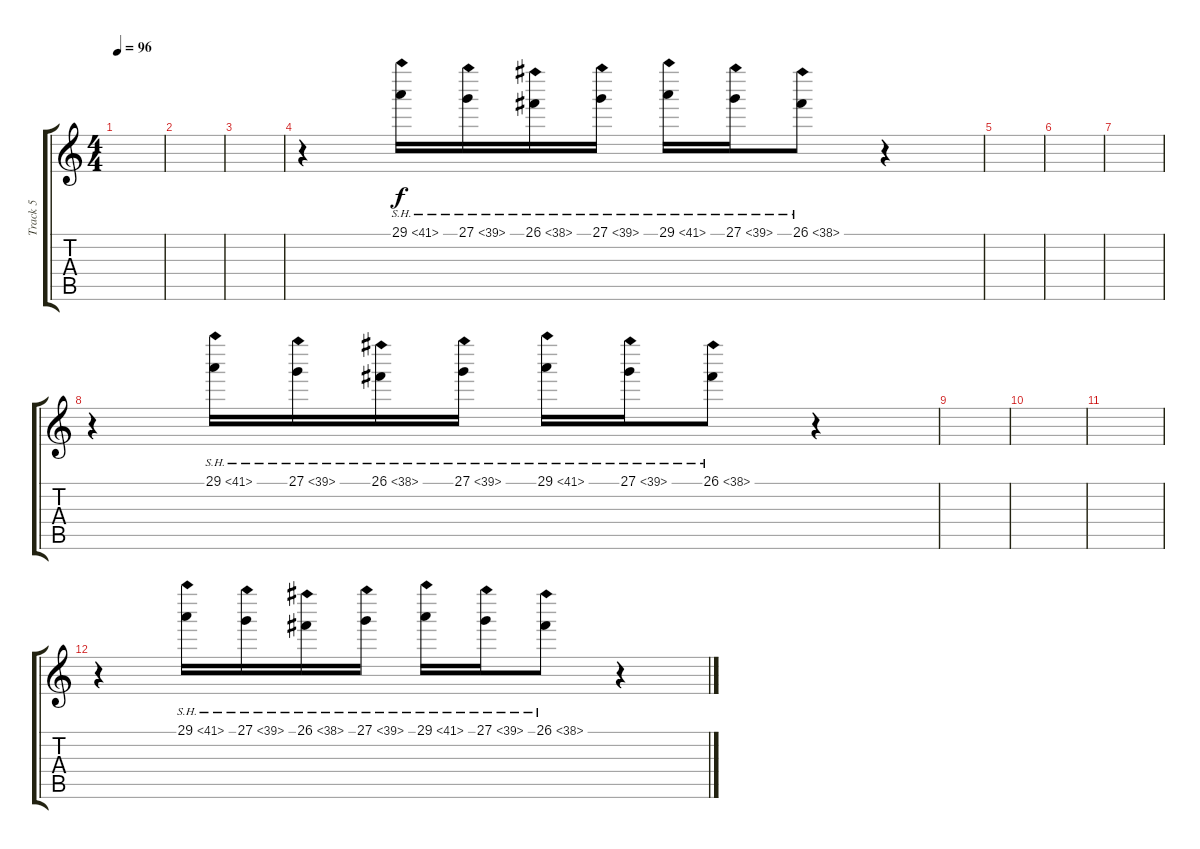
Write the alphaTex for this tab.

\track ("Track 5" "Track 5") {instrument lead2sawtooth}
\staff {score tabs}
\tuning (E4 B3 G3 D3 A2 E2) {hide}
\ts (4 4)
\tempo 96
\clef g2
\ks c
|
|
|
r.4{volume 8 balance 1 instrument fx7echoes} 29.1{sh 12}.16 27.1{sh 12}.16 26.1{sh 12}.16 27.1{sh 12}.16 29.1{sh 12}.16 27.1{sh 12}.16 26.1{sh 12}.8 r.4 |
|
|
|
r.4{volume 8 balance 1 instrument fx1rain} 29.1{sh 12}.16 27.1{sh 12}.16 26.1{sh 12}.16 27.1{sh 12}.16 29.1{sh 12}.16 27.1{sh 12}.16 26.1{sh 12}.8 r.4 |
|
|
|
r.4{volume 8 balance 1 instrument fx7echoes} 29.1{sh 12}.16 27.1{sh 12}.16 26.1{sh 12}.16 27.1{sh 12}.16 29.1{sh 12}.16 27.1{sh 12}.16 26.1{sh 12}.8 r.4
